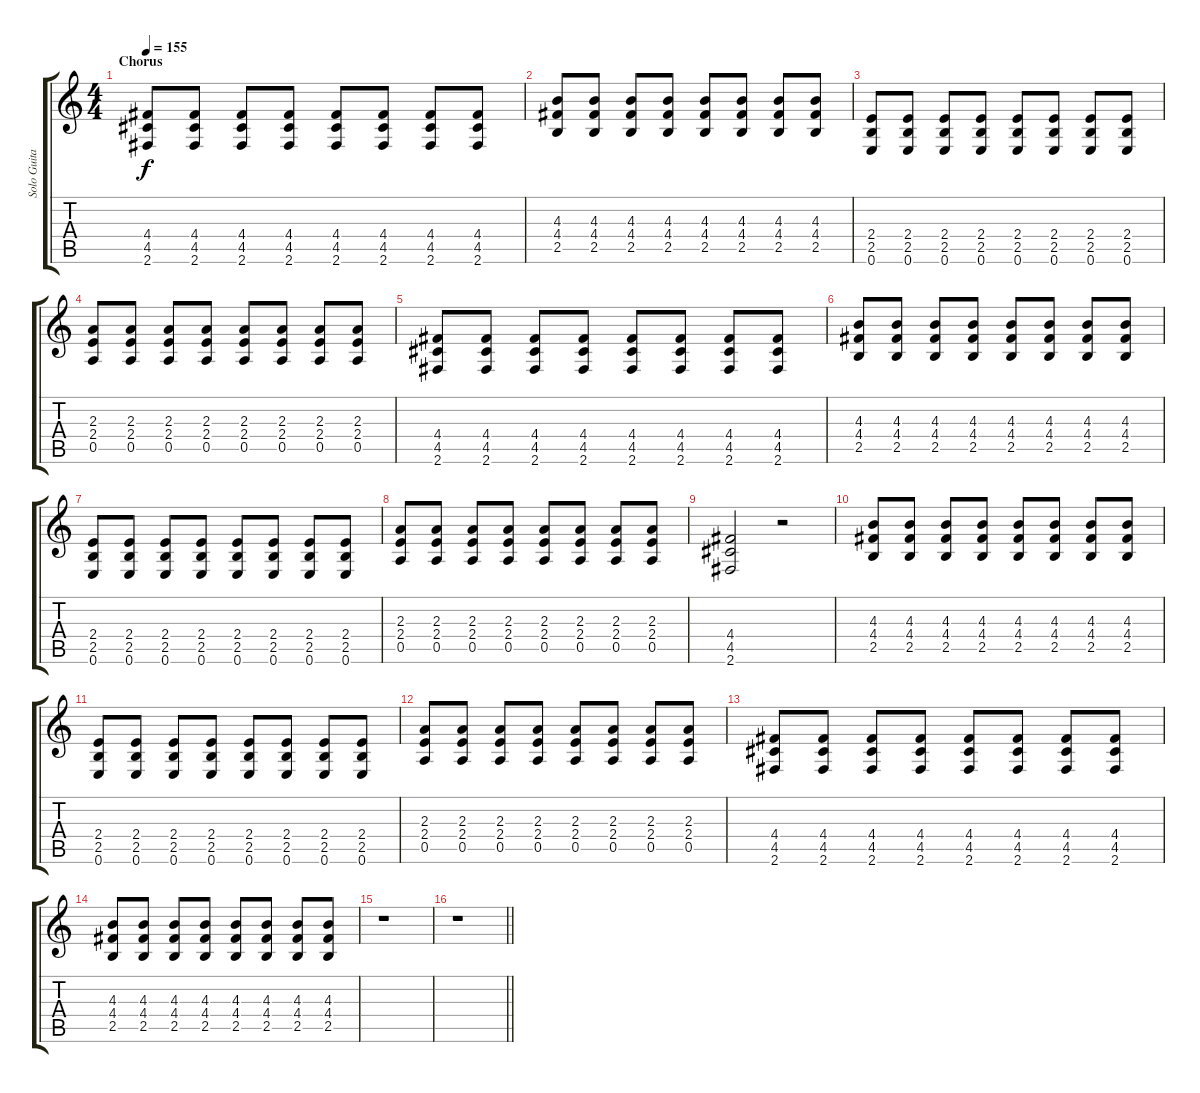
\track ("Solo Guitar" "Solo Guita") {instrument distortionguitar}
\staff {score tabs}
\tuning (E4 B3 G3 D3 A2 E2) {hide}
\ts (4 4)
\section ("" "Chorus")
\tempo 155
\clef g2
\ks c
(4.4 4.5 2.6).8{dy f} (4.4 4.5 2.6).8 (4.4 4.5 2.6).8 (4.4 4.5 2.6).8 (4.4 4.5 2.6).8 (4.4 4.5 2.6).8 (4.4 4.5 2.6).8 (4.4 4.5 2.6).8 |
(4.3 4.4 2.5).8 (4.3 4.4 2.5).8 (4.3 4.4 2.5).8 (4.3 4.4 2.5).8 (4.3 4.4 2.5).8 (4.3 4.4 2.5).8 (4.3 4.4 2.5).8 (4.3 4.4 2.5).8 |
(2.4 2.5 0.6).8 (2.4 2.5 0.6).8 (2.4 2.5 0.6).8 (2.4 2.5 0.6).8 (2.4 2.5 0.6).8 (2.4 2.5 0.6).8 (2.4 2.5 0.6).8 (2.4 2.5 0.6).8 |
(2.3 2.4 0.5).8 (2.3 2.4 0.5).8 (2.3 2.4 0.5).8 (2.3 2.4 0.5).8 (2.3 2.4 0.5).8 (2.3 2.4 0.5).8 (2.3 2.4 0.5).8 (2.3 2.4 0.5).8 |
(4.4 4.5 2.6).8 (4.4 4.5 2.6).8 (4.4 4.5 2.6).8 (4.4 4.5 2.6).8 (4.4 4.5 2.6).8 (4.4 4.5 2.6).8 (4.4 4.5 2.6).8 (4.4 4.5 2.6).8 |
(4.3 4.4 2.5).8 (4.3 4.4 2.5).8 (4.3 4.4 2.5).8 (4.3 4.4 2.5).8 (4.3 4.4 2.5).8 (4.3 4.4 2.5).8 (4.3 4.4 2.5).8 (4.3 4.4 2.5).8 |
(2.4 2.5 0.6).8 (2.4 2.5 0.6).8 (2.4 2.5 0.6).8 (2.4 2.5 0.6).8 (2.4 2.5 0.6).8 (2.4 2.5 0.6).8 (2.4 2.5 0.6).8 (2.4 2.5 0.6).8 |
(2.3 2.4 0.5).8 (2.3 2.4 0.5).8 (2.3 2.4 0.5).8 (2.3 2.4 0.5).8 (2.3 2.4 0.5).8 (2.3 2.4 0.5).8 (2.3 2.4 0.5).8 (2.3 2.4 0.5).8 |
(4.4 4.5 2.6).2 r.2 |
(4.3 4.4 2.5).8 (4.3 4.4 2.5).8 (4.3 4.4 2.5).8 (4.3 4.4 2.5).8 (4.3 4.4 2.5).8 (4.3 4.4 2.5).8 (4.3 4.4 2.5).8 (4.3 4.4 2.5).8 |
(2.4 2.5 0.6).8 (2.4 2.5 0.6).8 (2.4 2.5 0.6).8 (2.4 2.5 0.6).8 (2.4 2.5 0.6).8 (2.4 2.5 0.6).8 (2.4 2.5 0.6).8 (2.4 2.5 0.6).8 |
(2.3 2.4 0.5).8 (2.3 2.4 0.5).8 (2.3 2.4 0.5).8 (2.3 2.4 0.5).8 (2.3 2.4 0.5).8 (2.3 2.4 0.5).8 (2.3 2.4 0.5).8 (2.3 2.4 0.5).8 |
(4.4 4.5 2.6).8 (4.4 4.5 2.6).8 (4.4 4.5 2.6).8 (4.4 4.5 2.6).8 (4.4 4.5 2.6).8 (4.4 4.5 2.6).8 (4.4 4.5 2.6).8 (4.4 4.5 2.6).8 |
(4.3 4.4 2.5).8 (4.3 4.4 2.5).8 (4.3 4.4 2.5).8 (4.3 4.4 2.5).8 (4.3 4.4 2.5).8 (4.3 4.4 2.5).8 (4.3 4.4 2.5).8 (4.3 4.4 2.5).8 |
r.1 |
\barLineRight lightlight
r.1
